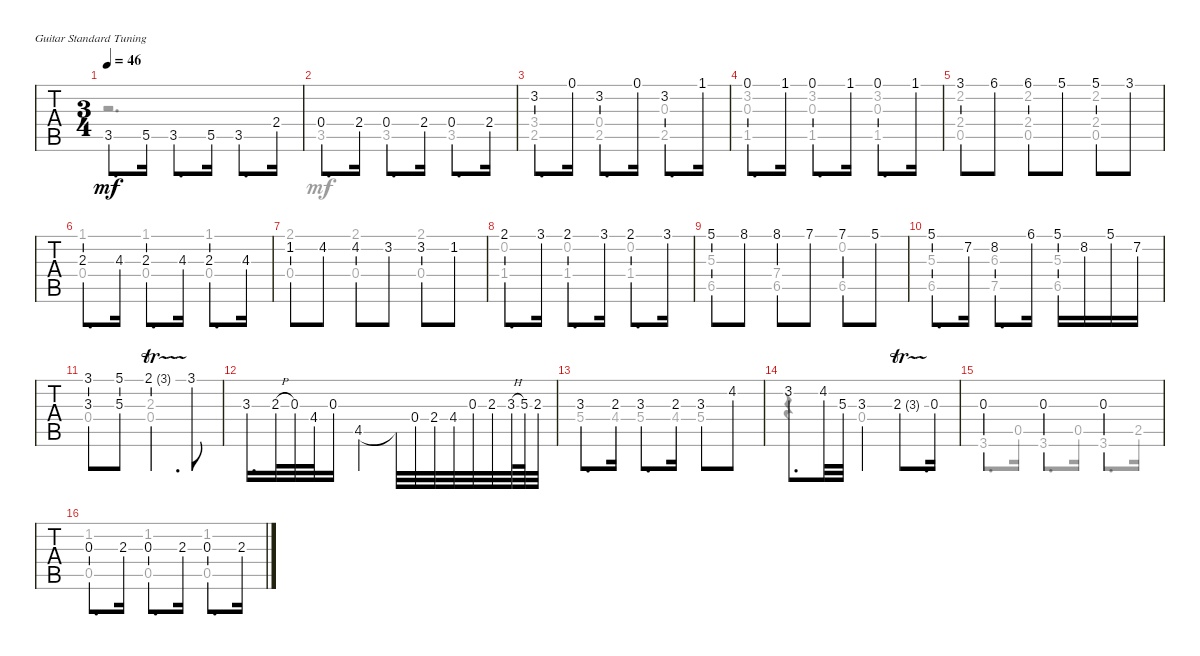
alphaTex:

\bracketExtendMode groupsimilarinstruments
\singleTrackTrackNamePolicy hidden
\multiTrackTrackNamePolicy hidden
\firstSystemTrackNameOrientation horizontal
\otherSystemsTrackNameOrientation horizontal
\track ("Nylon Stringed Guitar" "Nylon Stri") {instrument acousticguitarnylon}
\staff {tabs}
\tuning (E4 B3 G3 D3 A2 E2)
\voice
\ts (3 4)
\tempo 46
\clef g2
\ks c
3.5.8{d dy mf instrument acousticguitarnylon} 5.5.16 3.5.8{d} 5.5.16 3.5.8{d} 2.4.16 |
0.4.8{d} 2.4.16 0.4.8{d} 2.4.16 0.4.8{d} 2.4.16 |
3.2.8{d} 0.1.16 3.2.8{d} 0.1.16 3.2.8{d} 1.1.16 |
0.1.8{d} 1.1.16 0.1.8{d} 1.1.16 0.1.8{d} 1.1.16 |
3.1.8 6.1.8 6.1.8 5.1.8 5.1.8 3.1.8 |
2.3.8{d} 4.3.16 2.3.8{d} 4.3.16 2.3.8{d} 4.3.16 |
1.2.8 4.2.8 4.2.8 3.2.8 3.2.8 1.2.8 |
2.1.8{d} 3.1.16 2.1.8{d} 3.1.16 2.1.8{d} 3.1.16 |
5.1.8 8.1.8 8.1.8 7.1.8 7.1.8 5.1.8 |
5.1.8{d} 7.2.16 8.2.8{d} 6.1.16 5.1.16 8.2.16 5.1.16 7.2.16 |
(3.1 3.3).8 (5.1 5.3).8 2.1{tr (3 16)}.4{d} 3.1.8 |
3.3.16{d} 2.3{h}.32 0.3.32 4.4.32 0.3.16 4.5.4 4.5{t}.32 0.4.32 2.4.32 4.4.32 0.3.32 2.3.32 3.3{h}.64 5.3.64 2.3.32 |
3.3.8{d} 2.3.16 3.3.8{d} 2.3.16 3.3.8 4.2.8 |
3.2.8{d} 4.2.32 5.3.32 3.3.4 2.3{tr (3 16)}.8{d} 0.3.16 |
0.3.4 0.3.4 0.3.4 |
0.3.8{d} 2.3.16 0.3.8{d} 2.3.16 0.3.8{d} 2.3.16
\voice
\clef g2
\ottava regular
\simile none
\ks c
r.2{d dy mf} |
3.5.4 3.5.4 3.5.4 |
(3.4 2.5).4 (0.4 2.5).4 (0.3 2.5).4 |
(3.2 0.3 1.5).4 (3.2 0.3 1.5).4 (3.2 0.3 1.5).4 |
(2.2 2.4 0.5).4 (2.2 2.4 0.5).4 (2.2 2.4 0.5).4 |
(1.1 0.4).4 (1.1 0.4).4 (1.1 0.4).4 |
(2.1 0.4).4 (2.1 0.4).4 (2.1 0.4).4 |
(0.2 1.4).4 (0.2 1.4).4 (0.2 1.4).4 |
(5.3 6.5).4 (7.4 6.5).4 (0.2 6.5).4 |
(5.3 6.5).4 (6.3 7.5).4 (5.3 6.5).4 |
0.4.4 (2.3 0.4).2 |
|
5.4.8{d} 4.4.16 5.4.8{d} 4.4.16 5.4.4 |
r.4 0.4.2 |
3.6.8{d} 0.5.16 3.6.8{d} 0.5.16 3.6.8{d} 2.5.16 |
(1.2 0.5).4 (1.2 0.5).4 (1.2 0.5).4
